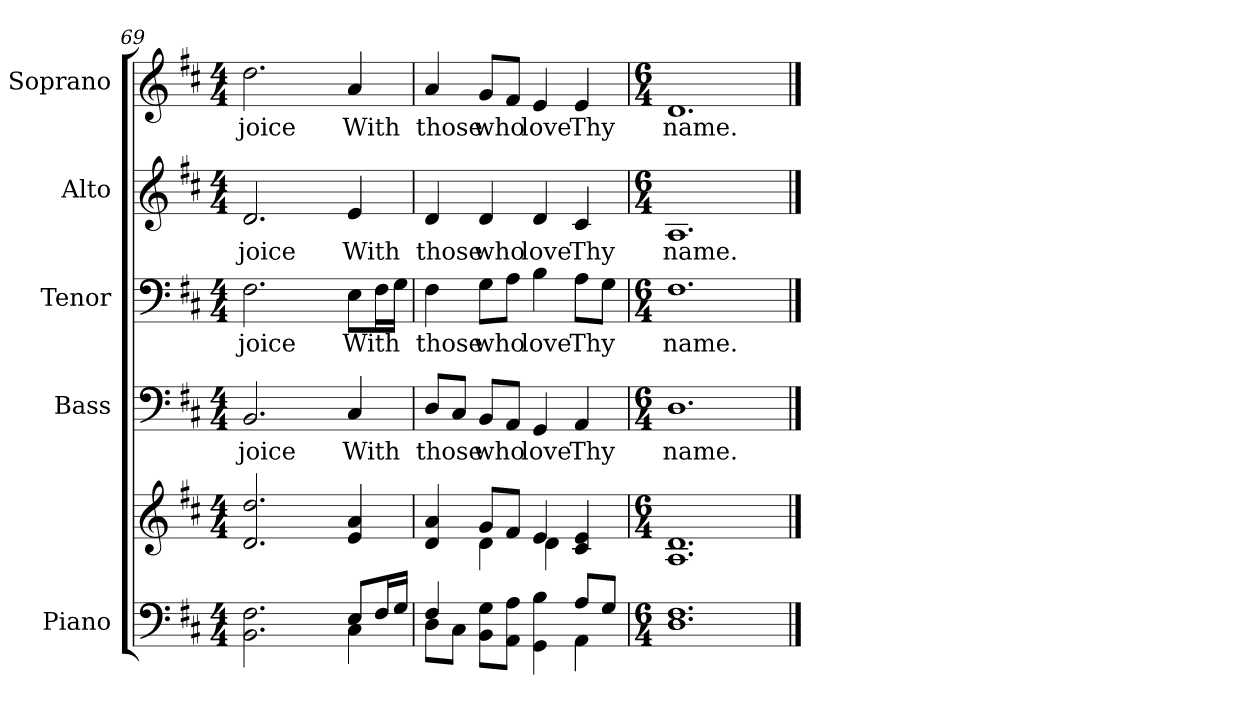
**kern	**kern	**kern	**text	**kern	**text	**kern	**text	**kern	**text
*part5	*part5	*part4	*part4	*part3	*part3	*part2	*part2	*part1	*part1
*staff6	*staff5	*staff4	*staff4	*staff3	*staff3	*staff2	*staff2	*staff1	*staff1
*I"Piano	*	*I"Bass	*	*I"Tenor	*	*I"Alto	*	*I"Soprano	*
*I'Pno.	*	*I'B.	*	*I'T.	*	*I'A.	*	*I'S.	*
!!LO:PB:g=z
*clefF4	*clefG2	*clefF4	*	*clefF4	*	*clefG2	*	*clefG2	*
*k[f#c#]	*k[f#c#]	*k[f#c#]	*	*k[f#c#]	*	*k[f#c#]	*	*k[f#c#]	*
*D:	*D:	*D:	*	*D:	*	*D:	*	*D:	*
*M4/4	*M4/4	*M4/4	*	*M4/4	*	*M4/4	*	*M4/4	*
=69	=69	=69	=69	=69	=69	=69	=69	=69	=69
*^	*	*	*	*	*	*	*	*	*
!	!	!	!	!LO:LY:b:color=#000000	!	!	!	!	!	!
!	!	!	!	!	!	!LO:LY:b:color=#000000	!	!	!	!
!	!	!	!	!	!	!	!	!LO:LY:b:color=#000000	!	!
!	!	!	!	!	!	!	!	!	!	!LO:LY:b:color=#000000
2.BBi\ 2.F#i	2ryy	2.di/ 2.ddi	2.BBi/	joice	2.F#i\	joice	2.di/	joice	2.ddi\	joice
.	4ryy	.	.	.	.	.	.	.	.	.
!	!	!	!	!LO:LY:b:color=#000000	!	!	!	!	!	!
!	!	!	!	!	!	!LO:LY:b:color=#000000	!	!	!	!
!	!	!	!	!	!	!	!	!LO:LY:b:color=#000000	!	!
!	!	!	!	!	!	!	!	!	!	!LO:LY:b:color=#000000
8Ei/L	4C#i\	4ei/ 4ai	4C#i/	With	8Ei\L	With	4ei/	With	4ai/	With
16F#i/L	.	.	.	.	16F#i\L	.	.	.	.	.
16Gi/JJ	.	.	.	.	16Gi\JJ	.	.	.	.	.
=70	=70	=70	=70	=70	=70	=70	=70	=70	=70	=70
*	*	*^	*	*	*	*	*	*	*	*
!	!	!	!	!	!LO:LY:b:color=#000000	!	!	!	!	!	!
!	!	!	!	!	!	!	!LO:LY:b:color=#000000	!	!	!	!
!	!	!	!	!	!	!	!	!	!LO:LY:b:color=#000000	!	!
!	!	!	!	!	!	!	!	!	!	!	!LO:LY:b:color=#000000
4F#i/	8Di\L	4di/ 4ai	4ryy	8Di/L	those	4F#i\	those	4di/	those	4ai/	those
.	8C#i\J	.	.	8C#i/J	.	.	.	.	.	.	.
!	!	!	!	!	!LO:LY:b:color=#000000	!	!	!	!	!	!
!	!	!	!	!	!	!	!LO:LY:b:color=#000000	!	!	!	!
!	!	!	!	!	!	!	!	!	!LO:LY:b:color=#000000	!	!
!	!	!	!	!	!	!	!	!	!	!	!LO:LY:b:color=#000000
8BBi\ 8GiL	4ryy	8gi/L	4di\	8BBi/L	who	8Gi\L	who	4di/	who	8gi/L	who
8AAi\ 8AiJ	.	8f#i/J	.	8AAi/J	.	8Ai\J	.	.	.	8f#i/J	.
!	!	!	!	!	!LO:LY:b:color=#000000	!	!	!	!	!	!
!	!	!	!	!	!	!	!LO:LY:b:color=#000000	!	!	!	!
!	!	!	!	!	!	!	!	!	!LO:LY:b:color=#000000	!	!
!	!	!	!	!	!	!	!	!	!	!	!LO:LY:b:color=#000000
4GGi\ 4Bi	4ryy	4ei/	4di\	4GGi/	love	4Bi\	love	4di/	love	4ei/	love
!	!	!	!	!	!LO:LY:b:color=#000000	!	!	!	!	!	!
!	!	!	!	!	!	!	!LO:LY:b:color=#000000	!	!	!	!
!	!	!	!	!	!	!	!	!	!LO:LY:b:color=#000000	!	!
!	!	!	!	!	!	!	!	!	!	!	!LO:LY:b:color=#000000
8Ai/L	4AAi\	4c#i/ 4ei	4ryy	4AAi/	Thy	8Ai\L	Thy	4c#i/	Thy	4ei/	Thy
8Gi/J	.	.	.	.	.	8Gi\J	.	.	.	.	.
*v	*v	*	*	*	*	*	*	*	*	*	*
*	*v	*v	*	*	*	*	*	*	*	*
!!LO:PB:g=z
=71	=71	=71	=71	=71	=71	=71	=71	=71	=71
*M6/4	*M6/4	*M6/4	*	*M6/4	*	*M6/4	*	*M6/4	*
!	!	!	!LO:LY:b:color=#000000	!	!	!	!	!	!
!	!	!	!	!	!LO:LY:b:color=#000000	!	!	!	!
!	!	!	!	!	!	!	!LO:LY:b:color=#000000	!	!
!	!	!	!	!	!	!	!	!	!LO:LY:b:color=#000000
1.Di 1.F#i	1.Ai 1.di	1.Di	name.	1.F#i	name.	1.Ai	name.	1.di	name.
==	==	==	==	==	==	==	==	==	==
*-	*-	*-	*-	*-	*-	*-	*-	*-	*-
